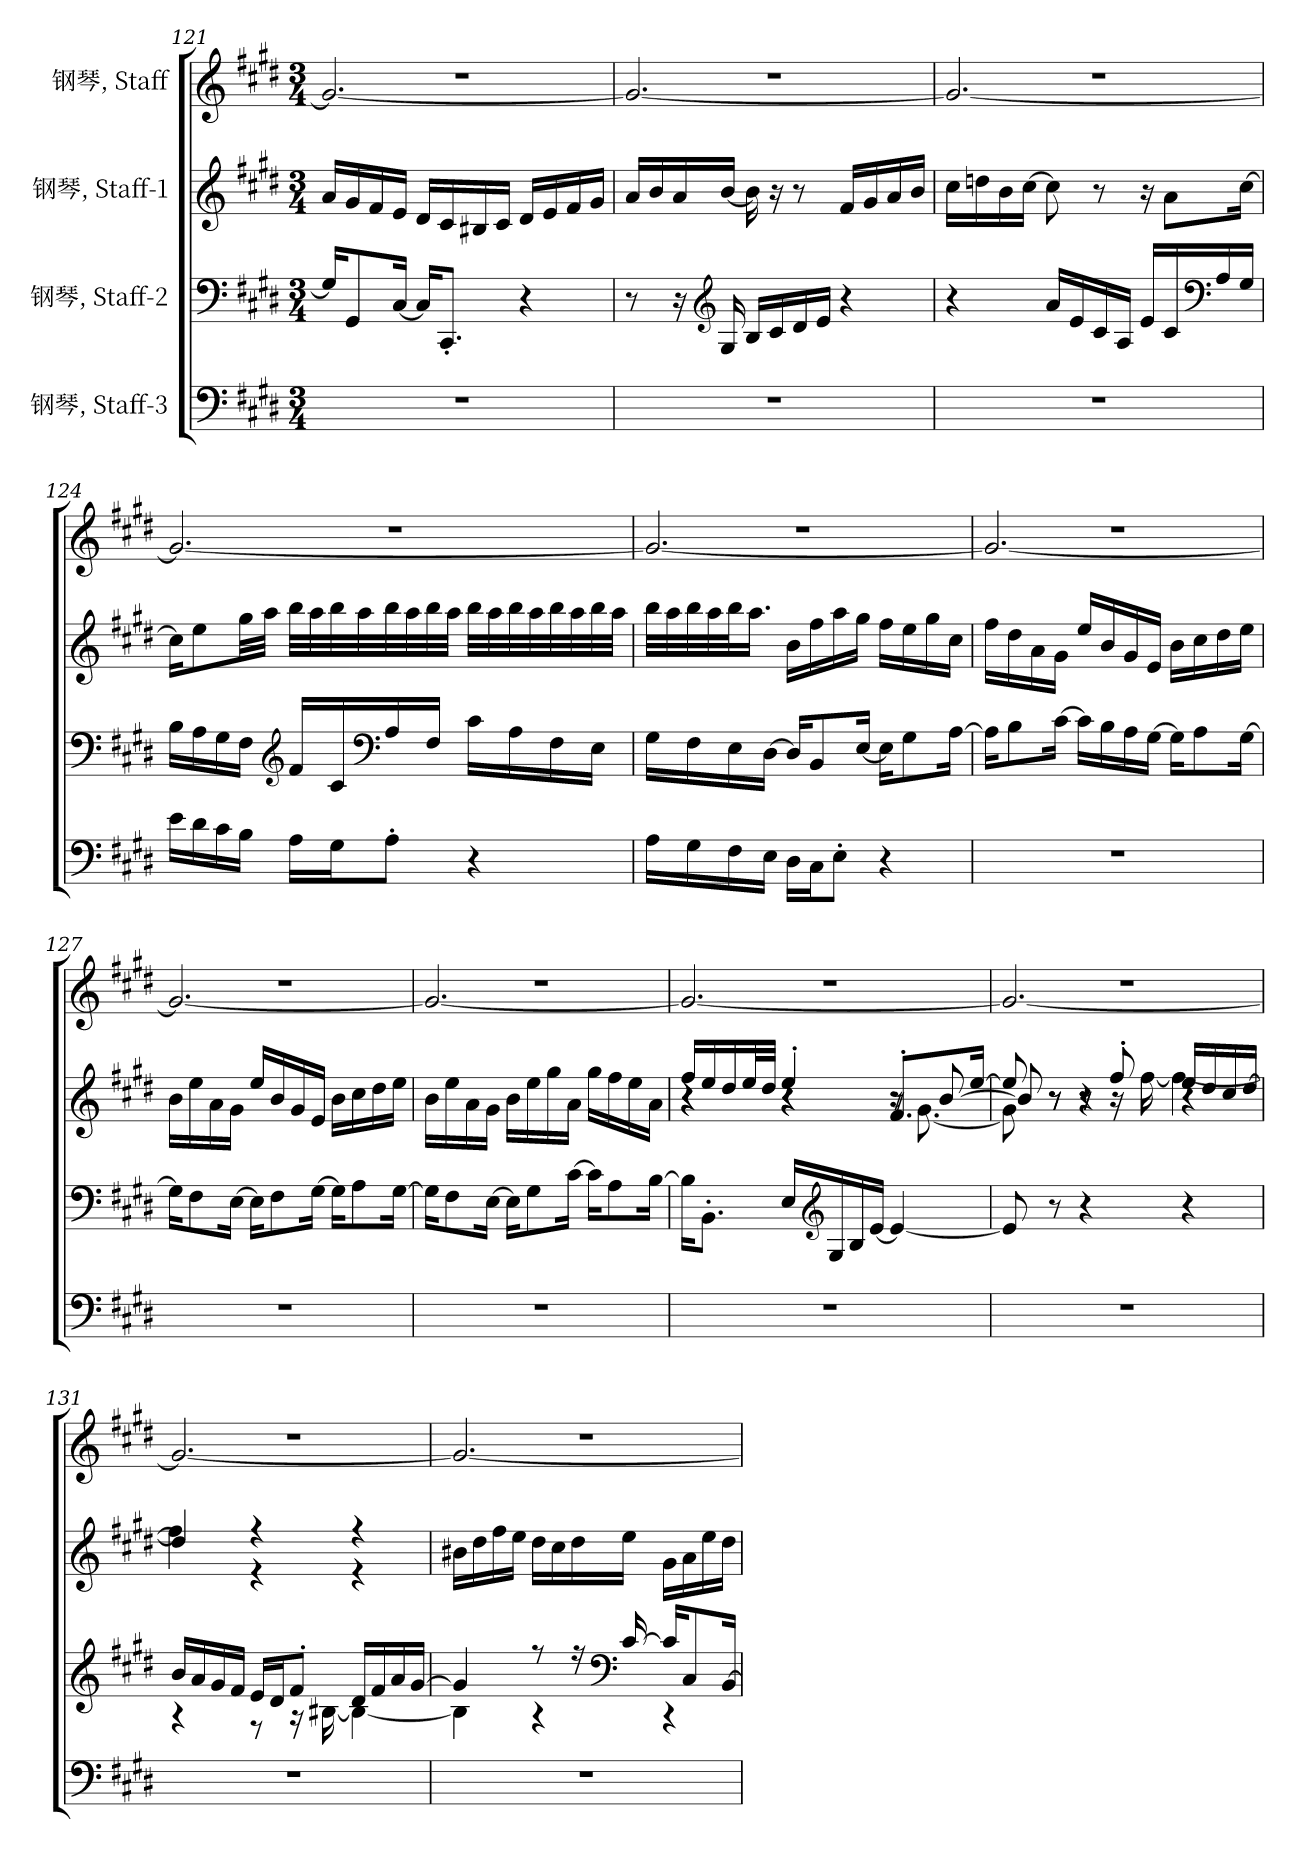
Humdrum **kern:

**kern	**kern	**kern	**kern
*part4	*part3	*part2	*part1
*staff4	*staff3	*staff2	*staff1
*I"钢琴, Staff-3	*I"钢琴, Staff-2	*I"钢琴, Staff-1	*I"钢琴, Staff
*clefF4	*clefF4	*clefG2	*clefG2
*k[f#c#g#d#]	*k[f#c#g#d#]	*k[f#c#g#d#]	*k[f#c#g#d#]
*M3/4	*M3/4	*M3/4	*M3/4
=121	=121	=121	=121
*	*	*	*^
2.r	16G#/KL]	16a/LL	2.r	2.g/_
.	8GG#/	16g#/	.	.
.	.	16f#/	.	.
.	[16C#/Jk	16e/JJ	.	.
.	16C#/KL]	16d#/LL	.	.
.	8.CC#'/J	16c#/	.	.
.	.	16B#X/	.	.
.	.	16c#/JJ	.	.
.	4r	16d#/LL	.	.
.	.	16e/	.	.
.	.	16f#/	.	.
.	.	16g#/JJ	.	.
!!LO:LB:g=z	!!
=122	=122	=122	=122	=122
2.r	8r	16a/LL	2.r	2.g/_
.	.	16b/	.	.
.	16r	16a/	.	.
*	*clefG2	*	*	*
.	16G#/	[16b/JJ	.	.
.	16B/LL	16b\]	.	.
.	16c#/	16r	.	.
.	16d#/	8r	.	.
.	16e/JJ	.	.	.
.	4r	16f#/LL	.	.
.	.	16g#/	.	.
.	.	16a/	.	.
.	.	16b/JJ	.	.
=123	=123	=123	=123	=123
2.r	4r	16cc#\LL	2.r	2.g/_
.	.	16ddn\	.	.
.	.	16b\	.	.
.	.	[16cc#\JJ	.	.
.	16a/LL	8cc#\]	.	.
.	16e/	.	.	.
.	16c#/	8r	.	.
.	16A/JJ	.	.	.
.	16e/LL	16r	.	.
.	16c#/	8a\L	.	.
*	*clefF4	*	*	*
.	16A/	.	.	.
.	16G#/JJ	[16cc#\Jk	.	.
!!LO:LB:g=z	!!
=124	=124	=124	=124	=124
16e\LL	16B\LL	16cc#\KL]	2.r	2.g/_
16d#\	16A\	8ee\	.	.
16c#\	16G#\	.	.	.
16B\JJ	16F#\JJ	32gg#\LL	.	.
.	.	32aa\JJJ	.	.
*	*clefG2	*	*	*
16A\LL	16f#/LL	32bb\LLL	.	.
.	.	32aa\	.	.
16G#\J	16c#/	32bb\	.	.
.	.	32aa\	.	.
*	*clefF4	*	*	*
8A'\J	16A/	32bb\	.	.
.	.	32aa\	.	.
.	16F#/JJ	32bb\	.	.
.	.	32aa\JJJ	.	.
4r	16c#\LL	32bb\LLL	.	.
.	.	32aa\	.	.
.	16A\	32bb\	.	.
.	.	32aa\	.	.
.	16F#\	32bb\	.	.
.	.	32aa\	.	.
.	16E\JJ	32bb\	.	.
.	.	32aa\JJJ	.	.
!!LO:PB:g=z	!!
=125	=125	=125	=125	=125
16A\LL	16G#\LL	32bb\LLL	2.r	2.g/_
.	.	32aa\	.	.
16G#\	16F#\	32bb\	.	.
.	.	32aa\	.	.
16F#\	16E\	32bb\J	.	.
.	.	16.aa\JJ	.	.
16E\JJ	[16D#\JJ	.	.	.
16D#\LL	16D#/KL]	16b\LL	.	.
16C#\J	8BB/	16ff#\	.	.
8E'\J	.	16aa\	.	.
.	[16E/Jk	16gg#\JJ	.	.
4r	16E\KL]	16ff#\LL	.	.
.	8G#\	16ee\	.	.
.	.	16gg#\	.	.
.	[16A\Jk	16cc#\JJ	.	.
=126	=126	=126	=126	=126
2.r	16A\KL]	16ff#\LL	2.r	2.g/_
.	8B\	16dd#\	.	.
.	.	16a\	.	.
.	[16c#\Jk	16g#\JJ	.	.
.	16c#\LL]	16ee/LL	.	.
.	16B\	16b/	.	.
.	16A\	16g#/	.	.
.	[16G#\JJ	16e/JJ	.	.
.	16G#\KL]	16b\LL	.	.
.	8A\	16cc#\	.	.
.	.	16dd#\	.	.
.	[16G#\Jk	16ee\JJ	.	.
=127	=127	=127	=127	=127
2.r	16G#\KL]	16b\LL	2.r	2.g/_
.	8F#\	16ee\	.	.
.	.	16a\	.	.
.	[16E\Jk	16g#\JJ	.	.
.	16E\KL]	16ee/LL	.	.
.	8F#\	16b/	.	.
.	.	16g#/	.	.
.	[16G#\Jk	16e/JJ	.	.
.	16G#\KL]	16b\LL	.	.
.	8A\	16cc#\	.	.
.	.	16dd#\	.	.
.	[16G#\Jk	16ee\JJ	.	.
!!LO:LB:g=z	!!
=128	=128	=128	=128	=128
2.r	16G#\KL]	16b\LL	2.r	2.g/_
.	8F#\	16ee\	.	.
.	.	16a\	.	.
.	[16E\Jk	16g#\JJ	.	.
.	16E\KL]	16b\LL	.	.
.	8G#\	16ee\	.	.
.	.	16gg#\	.	.
.	[16c#\Jk	16a\JJ	.	.
.	16c#\KL]	16gg#\LL	.	.
.	8A\	16ff#\	.	.
.	.	16ee\	.	.
.	[16B\Jk	16a\JJ	.	.
=129	=129	=129	=129	=129
*	*	*^	*	*
*	*	*	*^	*	*
2.r	16B\KL]	16ff#/LL	4r	4r	2.r	2.g/_
.	8.BB'\J	16ee/	.	.	.	.
.	.	16dd#/	.	.	.	.
.	.	32ee/L	.	.	.	.
.	.	32dd#/JJJ	.	.	.	.
.	16E/LL	4ee'/	4r	4r	.	.
*	*clefG2	*	*	*	*	*
.	16G#/	.	.	.	.	.
.	16B/	.	.	.	.	.
.	[16e/JJ	.	.	.	.	.
.	4e/_	8.f#'/L	16r	8r	.	.
.	.	.	[8.g#\	.	.	.
.	.	.	.	[8b/	.	.
.	.	[16ee/Jk	.	.	.	.
=130	=130	=130	=130	=130	=130	=130
2.r	8e/]	8ee/]	8g#\]	8b/]	2.r	2.g/_
.	8r	8r	8r	8r	.	.
.	4r	8r	8r	4r	.	.
.	.	8ff#'/	16r	.	.	.
.	.	.	[16ff#\	.	.	.
.	4r	16ee/LL	4ff#\_	4r	.	.
.	.	16dd#/	.	.	.	.
.	.	16cc#/	.	.	.	.
.	.	[16dd#/JJ	.	.	.	.
*	*	*	*v	*v	*	*
!!LO:LB:g=z	!!
=131	=131	=131	=131	=131	=131
*	*^	*	*	*	*
2.r	16b/LL	4r	4dd#/]	4ff#\]	2.r	2.g/_
.	16a/	.	.	.	.	.
.	16g#/	.	.	.	.	.
.	16f#/JJ	.	.	.	.	.
.	16e/LL	8r	4r	4r	.	.
.	16d#/J	.	.	.	.	.
.	8f#'/J	16r	.	.	.	.
.	.	[16B#X\	.	.	.	.
.	16d#/LL	4B#\_	4r	4r	.	.
.	16f#/	.	.	.	.	.
.	16a/	.	.	.	.	.
.	[16g#/JJ	.	.	.	.	.
*	*	*	*v	*v	*	*
=132	=132	=132	=132	=132	=132
2.r	4g#/]	4B#\]	16b#X\LL	2.r	2.g/_
.	.	.	16dd#\	.	.
.	.	.	16ff#\	.	.
.	.	.	16ee\JJ	.	.
.	8r	4r	16dd#\LL	.	.
.	.	.	16cc#\	.	.
.	16r	.	16dd#\	.	.
*	*clefF4	*	*	*	*
.	[16c#/	.	16ee\JJ	.	.
.	16c#/KL]	4r	16g#\LL	.	.
.	8C#/	.	16a\	.	.
.	.	.	16ee\	.	.
.	[16BB/Jk	.	16dd#\JJ	.	.
*	*v	*v	*	*v	*v
=	=	=	=
*-	*-	*-	*-
